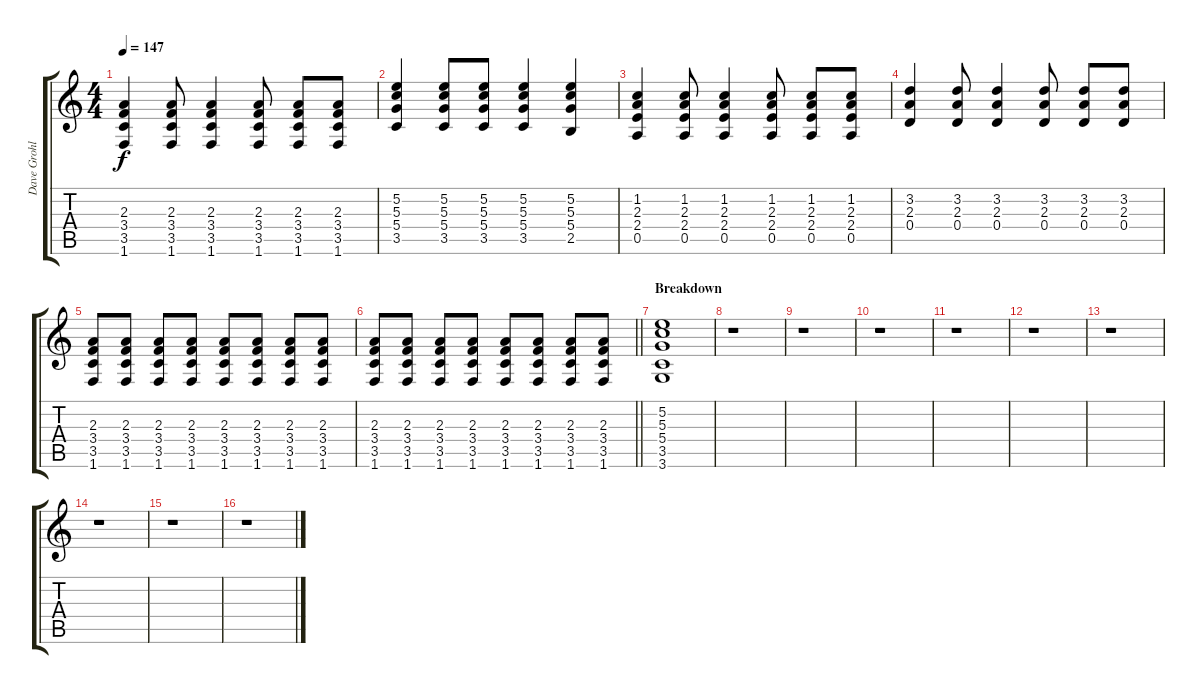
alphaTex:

\track ("Dave Grohl - Rhythm Guitar" "Dave Grohl") {instrument overdrivenguitar}
\staff {score tabs}
\tuning (E4 B3 G3 D3 A2 E2) {hide}
\ts (4 4)
\tempo 147
\clef g2
\ks c
(2.3 3.4 3.5 1.6).4{dy f} (2.3 3.4 3.5 1.6).8 (2.3 3.4 3.5 1.6).4 (2.3 3.4 3.5 1.6).8 (2.3 3.4 3.5 1.6).8 (2.3 3.4 3.5 1.6).8 |
(5.2 5.3 5.4 3.5).4 (5.2 5.3 5.4 3.5).8 (5.2 5.3 5.4 3.5).8 (5.2 5.3 5.4 3.5).4 (5.2 5.3 5.4 2.5).4 |
(1.2 2.3 2.4 0.5).4 (1.2 2.3 2.4 0.5).8 (1.2 2.3 2.4 0.5).4 (1.2 2.3 2.4 0.5).8 (1.2 2.3 2.4 0.5).8 (1.2 2.3 2.4 0.5).8 |
(3.2 2.3 0.4).4 (3.2 2.3 0.4).8 (3.2 2.3 0.4).4 (3.2 2.3 0.4).8 (3.2 2.3 0.4).8 (3.2 2.3 0.4).8 |
(2.3 3.4 3.5 1.6).8 (2.3 3.4 3.5 1.6).8 (2.3 3.4 3.5 1.6).8 (2.3 3.4 3.5 1.6).8 (2.3 3.4 3.5 1.6).8 (2.3 3.4 3.5 1.6).8 (2.3 3.4 3.5 1.6).8 (2.3 3.4 3.5 1.6).8 |
\barLineRight lightlight
(2.3 3.4 3.5 1.6).8 (2.3 3.4 3.5 1.6).8 (2.3 3.4 3.5 1.6).8 (2.3 3.4 3.5 1.6).8 (2.3 3.4 3.5 1.6).8 (2.3 3.4 3.5 1.6).8 (2.3 3.4 3.5 1.6).8 (2.3 3.4 3.5 1.6).8 |
\section ("" "Breakdown")
(5.2 5.3 5.4 3.5 3.6).1 |
r.1 |
r.1 |
r.1 |
r.1 |
r.1 |
r.1 |
r.1 |
r.1 |
r.1
